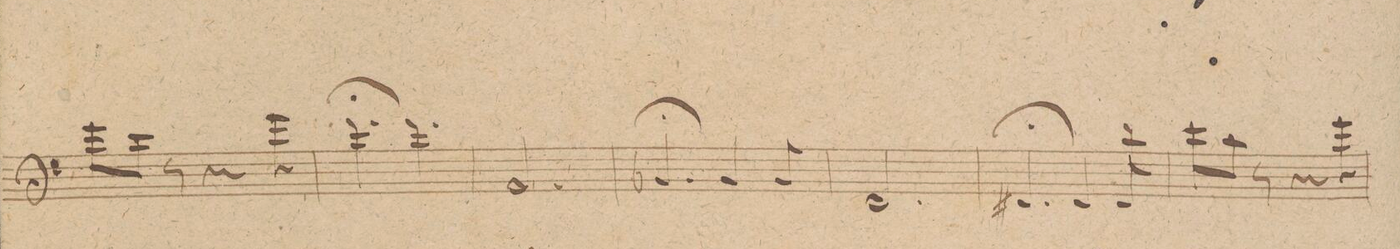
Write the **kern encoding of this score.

**kern	**dynam
*I"Fagotto 1mo	*
*clefF4	*
*k[]	*
*M6/8	*
8g\L	.
8e\J	.
8r	.
4r	.
8g\	.
=76	=76
4.f;\	.
4.f\	.
=77	=77
2.AA/	.
=78	=78
4.BB-X;/	.
4BB-/	.
8BB-/	.
=79	=79
2.FF/	.
=80	=80
4.FF#X;/	.
4FF#/	.
8FF#/ 8d	.
=81	=81
8e\L	.
8c\J	.
8r	.
4r	.
8g\	.
=82	=82
*-	*-
